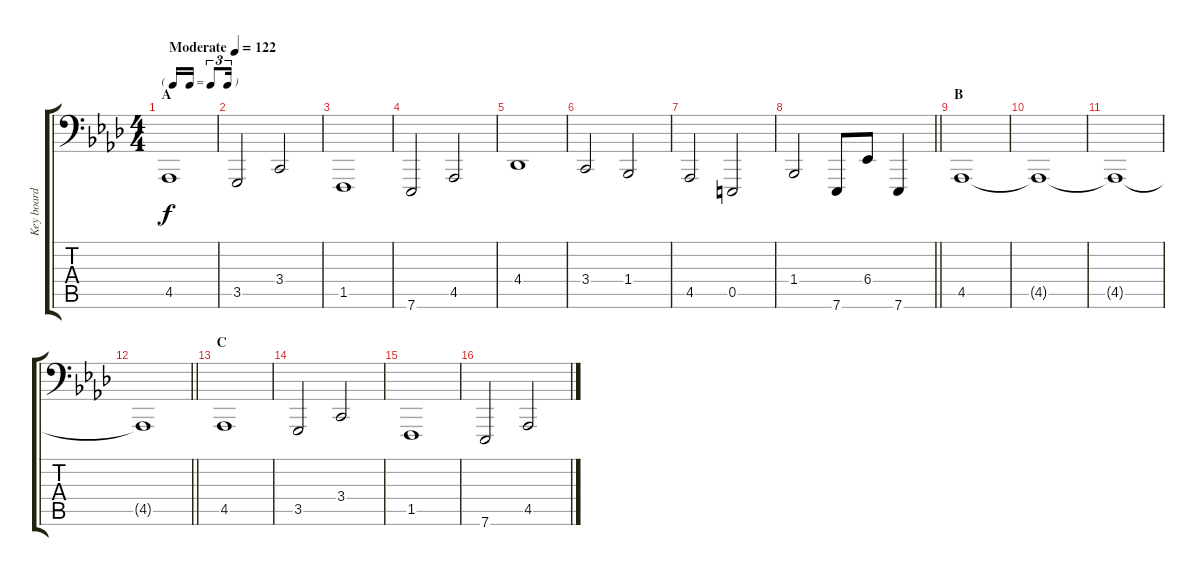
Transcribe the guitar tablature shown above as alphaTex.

\track ("Key board left hand" "Key board ") {instrument brightacousticpiano}
\staff {score tabs}
\tuning (C3 G2 D2 A1 E1 Ab0) {hide}
\ts (4 4)
\tf triplet16th
\section ("" "A")
\tempo (122 "Moderate")
\clef f4
\ks ab
4.5.1{dy f instrument brightacousticpiano} |
3.5.2 3.4.2 |
1.5.1 |
7.6.2 4.5.2 |
4.4.1 |
3.4.2 1.4.2 |
4.5.2 0.5.2 |
\barLineRight lightlight
1.4.2 7.6.8 6.4.8 7.6.4 |
\section ("" "B")
4.5.1 |
4.5{t}.1 |
4.5{t}.1 |
\barLineRight lightlight
4.5{t}.1 |
\section ("" "C")
4.5.1 |
3.5.2 3.4.2 |
1.5.1 |
7.6.2 4.5.2
